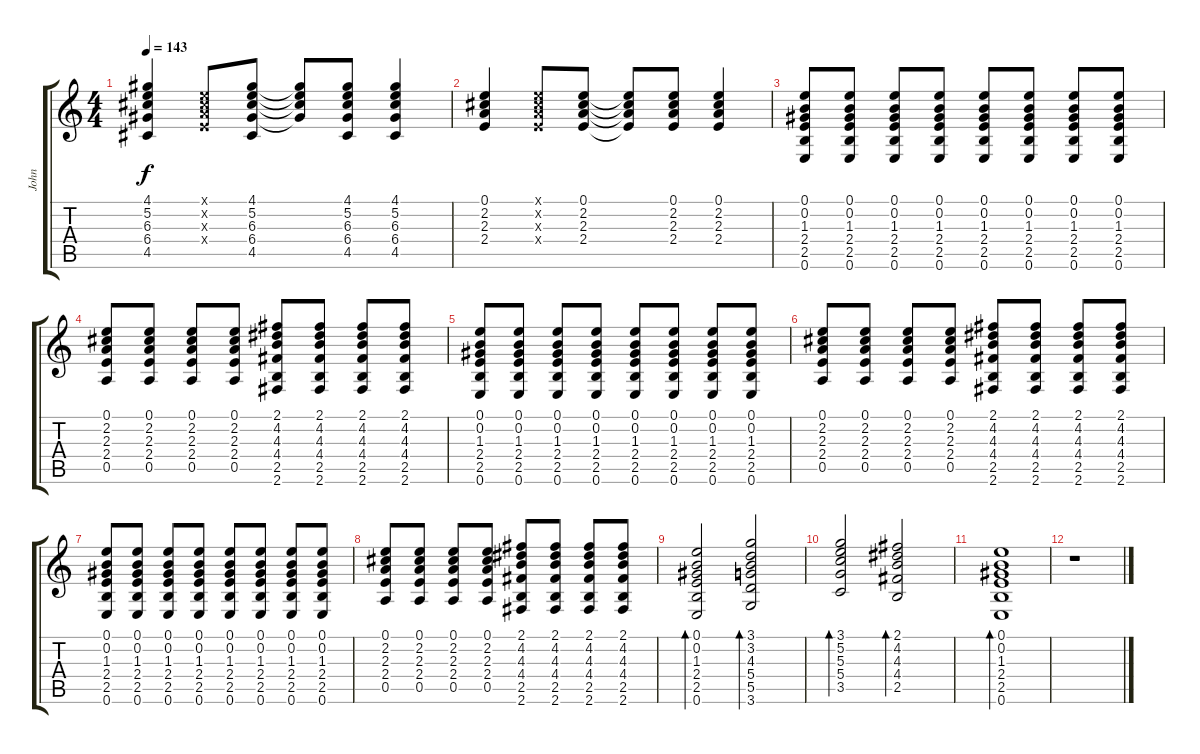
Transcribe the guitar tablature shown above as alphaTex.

\track ("John" "John") {instrument electricguitarmuted}
\staff {score tabs}
\tuning (E4 B3 G3 D3 A2 E2) {hide}
\ts (4 4)
\tempo 143
\clef g2
\ks c
(4.1 5.2 6.3 6.4 4.5).4{dy f} (0.1{x} 2.2{x} 2.3{x} 2.4{x}).8 (4.1 5.2 6.3 6.4 4.5).8 (4.1{t} 5.2{t} 6.3{t} 6.4{t}).8 (4.1 5.2 6.3 6.4 4.5).8 (4.1 5.2 6.3 6.4 4.5).4 |
(0.1 2.2 2.3 2.4).4 (0.1{x} 2.2{x} 2.3{x} 2.4{x}).8 (0.1 2.2 2.3 2.4).8 (0.1{t} 2.2{t} 2.3{t} 2.4{t}).8 (0.1 2.2 2.3 2.4).8 (0.1 2.2 2.3 2.4).4 |
(0.1 0.2 1.3 2.4 2.5 0.6).8 (0.1 0.2 1.3 2.4 2.5 0.6).8 (0.1 0.2 1.3 2.4 2.5 0.6).8 (0.1 0.2 1.3 2.4 2.5 0.6).8 (0.1 0.2 1.3 2.4 2.5 0.6).8 (0.1 0.2 1.3 2.4 2.5 0.6).8 (0.1 0.2 1.3 2.4 2.5 0.6).8 (0.1 0.2 1.3 2.4 2.5 0.6).8 |
(0.1 2.2 2.3 2.4 0.5).8 (0.1 2.2 2.3 2.4 0.5).8 (0.1 2.2 2.3 2.4 0.5).8 (0.1 2.2 2.3 2.4 0.5).8 (2.1 4.2 4.3 4.4 2.5 2.6).8 (2.1 4.2 4.3 4.4 2.5 2.6).8 (2.1 4.2 4.3 4.4 2.5 2.6).8 (2.1 4.2 4.3 4.4 2.5 2.6).8 |
(0.1 0.2 1.3 2.4 2.5 0.6).8 (0.1 0.2 1.3 2.4 2.5 0.6).8 (0.1 0.2 1.3 2.4 2.5 0.6).8 (0.1 0.2 1.3 2.4 2.5 0.6).8 (0.1 0.2 1.3 2.4 2.5 0.6).8 (0.1 0.2 1.3 2.4 2.5 0.6).8 (0.1 0.2 1.3 2.4 2.5 0.6).8 (0.1 0.2 1.3 2.4 2.5 0.6).8 |
(0.1 2.2 2.3 2.4 0.5).8 (0.1 2.2 2.3 2.4 0.5).8 (0.1 2.2 2.3 2.4 0.5).8 (0.1 2.2 2.3 2.4 0.5).8 (2.1 4.2 4.3 4.4 2.5 2.6).8 (2.1 4.2 4.3 4.4 2.5 2.6).8 (2.1 4.2 4.3 4.4 2.5 2.6).8 (2.1 4.2 4.3 4.4 2.5 2.6).8 |
(0.1 0.2 1.3 2.4 2.5 0.6).8 (0.1 0.2 1.3 2.4 2.5 0.6).8 (0.1 0.2 1.3 2.4 2.5 0.6).8 (0.1 0.2 1.3 2.4 2.5 0.6).8 (0.1 0.2 1.3 2.4 2.5 0.6).8 (0.1 0.2 1.3 2.4 2.5 0.6).8 (0.1 0.2 1.3 2.4 2.5 0.6).8 (0.1 0.2 1.3 2.4 2.5 0.6).8 |
(0.1 2.2 2.3 2.4 0.5).8 (0.1 2.2 2.3 2.4 0.5).8 (0.1 2.2 2.3 2.4 0.5).8 (0.1 2.2 2.3 2.4 0.5).8 (2.1 4.2 4.3 4.4 2.5 2.6).8 (2.1 4.2 4.3 4.4 2.5 2.6).8 (2.1 4.2 4.3 4.4 2.5 2.6).8 (2.1 4.2 4.3 4.4 2.5 2.6).8 |
(0.1 0.2 1.3 2.4 2.5 0.6).2{bd 120} (3.1 3.2 4.3 5.4 5.5 3.6).2{bd 120} |
(3.1 5.2 5.3 5.4 3.5).2{bd 120} (2.1 4.2 4.3 4.4 2.5).2{bd 120} |
(0.1 0.2 1.3 2.4 2.5 0.6).1{bd 240} |
r.1
